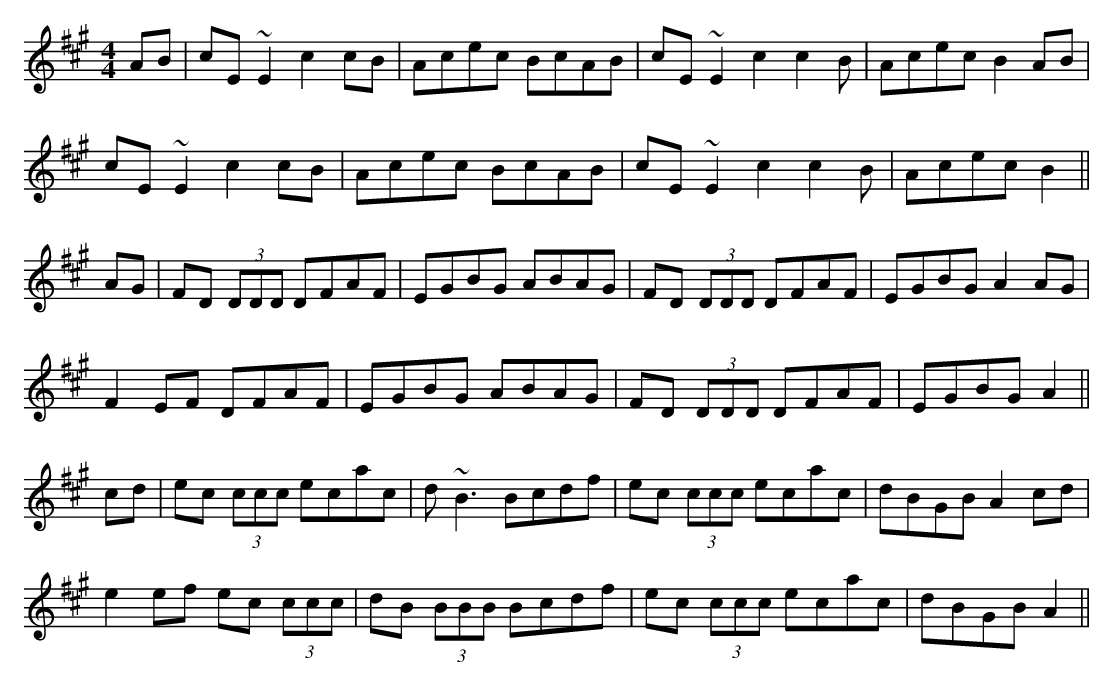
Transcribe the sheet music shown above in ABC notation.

X:1
M:4/4
K:A
AB|cE~E2 c2cB|Acec BcAB|cE~E2 c2c2B|Acec B2 AB|
cE~E2 c2cB|Acec BcAB|cE~E2 c2c2B|Acec B2||
AG|FD (3DDD DFAF|EGBG ABAG|FD (3DDD DFAF|EGBG A2AG|
F2EF DFAF|EGBG ABAG|FD (3DDD DFAF|EGBG A2||
cd|ec (3ccc ecac|d~B3 Bcdf|ec (3ccc ecac|dBGB A2cd|
e2ef ec (3ccc|dB (3BBB Bcdf|ec (3ccc ecac|dBGB A2||
